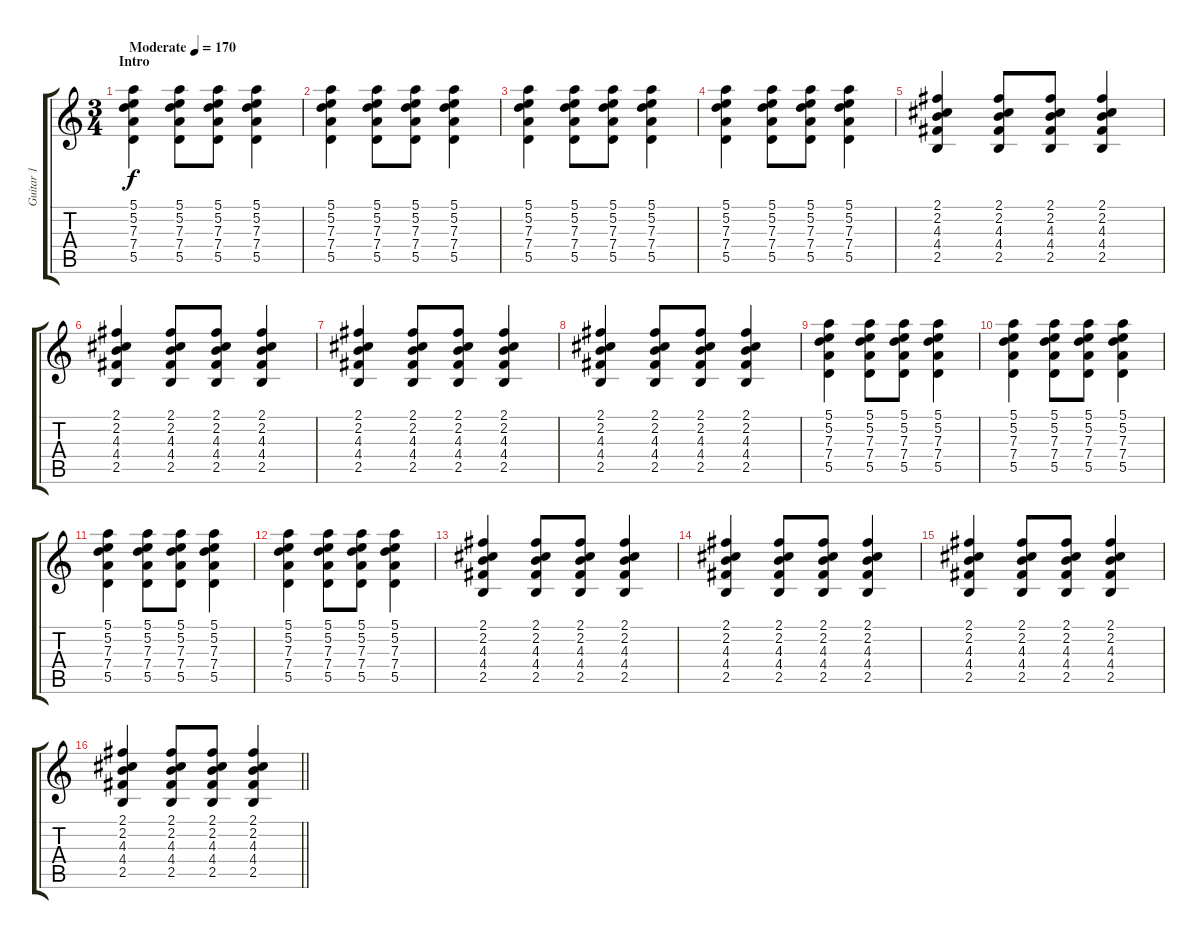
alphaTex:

\track ("Guitar 1" "Guitar 1") {instrument distortionguitar}
\staff {score tabs}
\tuning (E4 B3 G3 D3 A2 E2) {hide}
\ts (3 4)
\section ("" "Intro")
\tempo (170 "Moderate")
\clef g2
\ks c
(5.1 5.2 7.3 7.4 5.5).4{dy f instrument distortionguitar} (5.1 5.2 7.3 7.4 5.5).8 (5.1 5.2 7.3 7.4 5.5).8 (5.1 5.2 7.3 7.4 5.5).4 |
(5.1 5.2 7.3 7.4 5.5).4 (5.1 5.2 7.3 7.4 5.5).8 (5.1 5.2 7.3 7.4 5.5).8 (5.1 5.2 7.3 7.4 5.5).4 |
(5.1 5.2 7.3 7.4 5.5).4 (5.1 5.2 7.3 7.4 5.5).8 (5.1 5.2 7.3 7.4 5.5).8 (5.1 5.2 7.3 7.4 5.5).4 |
(5.1 5.2 7.3 7.4 5.5).4 (5.1 5.2 7.3 7.4 5.5).8 (5.1 5.2 7.3 7.4 5.5).8 (5.1 5.2 7.3 7.4 5.5).4 |
(2.1 2.2 4.3 4.4 2.5).4 (2.1 2.2 4.3 4.4 2.5).8 (2.1 2.2 4.3 4.4 2.5).8 (2.1 2.2 4.3 4.4 2.5).4 |
(2.1 2.2 4.3 4.4 2.5).4 (2.1 2.2 4.3 4.4 2.5).8 (2.1 2.2 4.3 4.4 2.5).8 (2.1 2.2 4.3 4.4 2.5).4 |
(2.1 2.2 4.3 4.4 2.5).4 (2.1 2.2 4.3 4.4 2.5).8 (2.1 2.2 4.3 4.4 2.5).8 (2.1 2.2 4.3 4.4 2.5).4 |
(2.1 2.2 4.3 4.4 2.5).4 (2.1 2.2 4.3 4.4 2.5).8 (2.1 2.2 4.3 4.4 2.5).8 (2.1 2.2 4.3 4.4 2.5).4 |
(5.1 5.2 7.3 7.4 5.5).4 (5.1 5.2 7.3 7.4 5.5).8 (5.1 5.2 7.3 7.4 5.5).8 (5.1 5.2 7.3 7.4 5.5).4 |
(5.1 5.2 7.3 7.4 5.5).4 (5.1 5.2 7.3 7.4 5.5).8 (5.1 5.2 7.3 7.4 5.5).8 (5.1 5.2 7.3 7.4 5.5).4 |
(5.1 5.2 7.3 7.4 5.5).4 (5.1 5.2 7.3 7.4 5.5).8 (5.1 5.2 7.3 7.4 5.5).8 (5.1 5.2 7.3 7.4 5.5).4 |
(5.1 5.2 7.3 7.4 5.5).4 (5.1 5.2 7.3 7.4 5.5).8 (5.1 5.2 7.3 7.4 5.5).8 (5.1 5.2 7.3 7.4 5.5).4 |
(2.1 2.2 4.3 4.4 2.5).4 (2.1 2.2 4.3 4.4 2.5).8 (2.1 2.2 4.3 4.4 2.5).8 (2.1 2.2 4.3 4.4 2.5).4 |
(2.1 2.2 4.3 4.4 2.5).4 (2.1 2.2 4.3 4.4 2.5).8 (2.1 2.2 4.3 4.4 2.5).8 (2.1 2.2 4.3 4.4 2.5).4 |
(2.1 2.2 4.3 4.4 2.5).4 (2.1 2.2 4.3 4.4 2.5).8 (2.1 2.2 4.3 4.4 2.5).8 (2.1 2.2 4.3 4.4 2.5).4 |
\barLineRight lightlight
(2.1 2.2 4.3 4.4 2.5).4 (2.1 2.2 4.3 4.4 2.5).8 (2.1 2.2 4.3 4.4 2.5).8 (2.1 2.2 4.3 4.4 2.5).4
